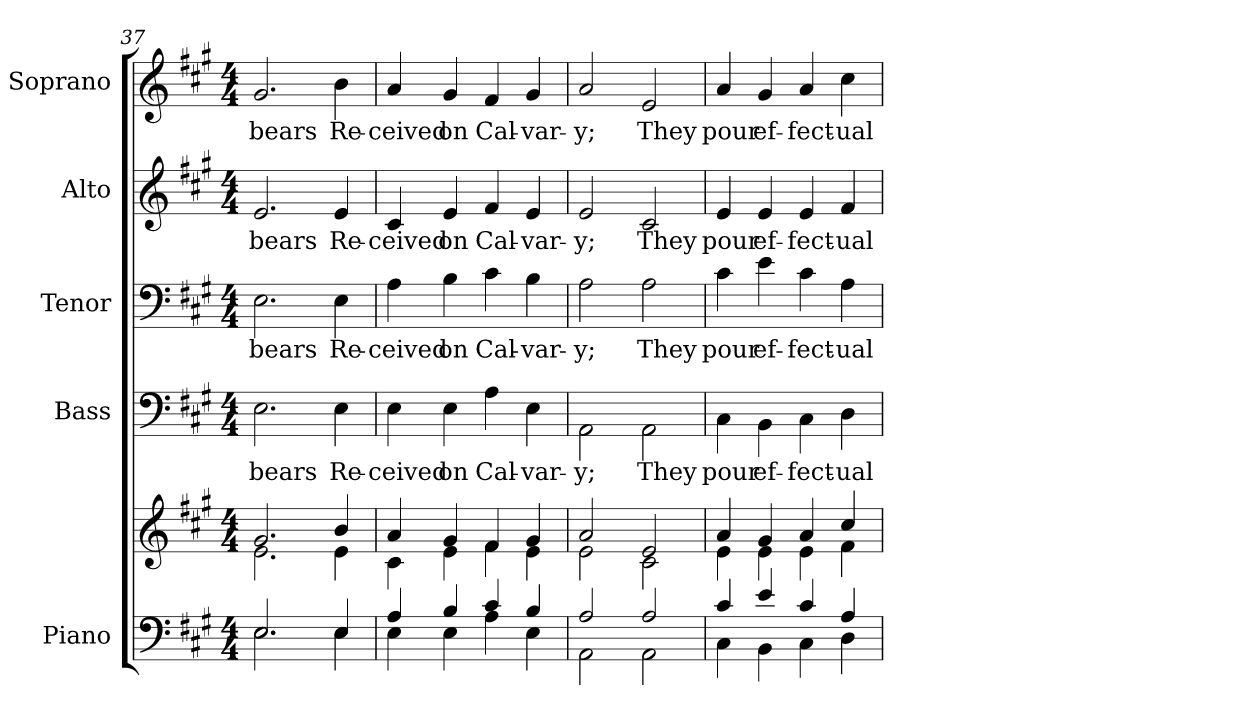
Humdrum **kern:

**kern	**kern	**kern	**text	**kern	**text	**kern	**text	**kern	**text
*part5	*part5	*part4	*part4	*part3	*part3	*part2	*part2	*part1	*part1
*staff6	*staff5	*staff4	*staff4	*staff3	*staff3	*staff2	*staff2	*staff1	*staff1
*I"Piano	*	*I"Bass	*	*I"Tenor	*	*I"Alto	*	*I"Soprano	*
*I'Pno.	*	*I'B.	*	*I'T.	*	*I'A.	*	*I'S.	*
!!LO:PB:g=z
*clefF4	*clefG2	*clefF4	*	*clefF4	*	*clefG2	*	*clefG2	*
*k[f#c#g#]	*k[f#c#g#]	*k[f#c#g#]	*	*k[f#c#g#]	*	*k[f#c#g#]	*	*k[f#c#g#]	*
*A:	*A:	*A:	*	*A:	*	*A:	*	*A:	*
*M4/4	*M4/4	*M4/4	*	*M4/4	*	*M4/4	*	*M4/4	*
=37	=37	=37	=37	=37	=37	=37	=37	=37	=37
*^	*^	*	*	*	*	*	*	*	*
!	!	!	!	!	!LO:LY:b:color=#000000	!	!	!	!	!	!
!	!	!	!	!	!	!	!LO:LY:b:color=#000000	!	!	!	!
!	!	!	!	!	!	!	!	!	!LO:LY:b:color=#000000	!	!
!	!	!	!	!	!	!	!	!	!	!	!LO:LY:b:color=#000000
2.Ei/	2.Ei\	2.g#i/	2.ei\	2.Ei\	bears	2.Ei\	bears	2.ei/	bears	2.g#i/	bears
!	!	!	!	!	!LO:LY:b:color=#000000	!	!	!	!	!	!
!	!	!	!	!	!	!	!LO:LY:b:color=#000000	!	!	!	!
!	!	!	!	!	!	!	!	!	!LO:LY:b:color=#000000	!	!
!	!	!	!	!	!	!	!	!	!	!	!LO:LY:b:color=#000000
4Ei/	4Ei\	4bi/	4ei\	4Ei\	Re-	4Ei\	Re-	4ei/	Re-	4bi\	Re-
=38	=38	=38	=38	=38	=38	=38	=38	=38	=38	=38	=38
!	!	!	!	!	!LO:LY:b:color=#000000	!	!	!	!	!	!
!	!	!	!	!	!	!	!LO:LY:b:color=#000000	!	!	!	!
!	!	!	!	!	!	!	!	!	!LO:LY:b:color=#000000	!	!
!	!	!	!	!	!	!	!	!	!	!	!LO:LY:b:color=#000000
4Ai/	4Ei\	4ai/	4c#i\	4Ei\	-ceived	4Ai\	-ceived	4c#i/	-ceived	4ai/	-ceived
!	!	!	!	!	!LO:LY:b:color=#000000	!	!	!	!	!	!
!	!	!	!	!	!	!	!LO:LY:b:color=#000000	!	!	!	!
!	!	!	!	!	!	!	!	!	!LO:LY:b:color=#000000	!	!
!	!	!	!	!	!	!	!	!	!	!	!LO:LY:b:color=#000000
4Bi/	4Ei\	4g#i/	4ei\	4Ei\	on	4Bi\	on	4ei/	on	4g#i/	on
!	!	!	!	!	!LO:LY:b:color=#000000	!	!	!	!	!	!
!	!	!	!	!	!	!	!LO:LY:b:color=#000000	!	!	!	!
!	!	!	!	!	!	!	!	!	!LO:LY:b:color=#000000	!	!
!	!	!	!	!	!	!	!	!	!	!	!LO:LY:b:color=#000000
4c#i/	4Ai\	4f#i/	4f#i\	4Ai\	Cal-	4c#i\	Cal-	4f#i/	Cal-	4f#i/	Cal-
!	!	!	!	!	!LO:LY:b:color=#000000	!	!	!	!	!	!
!	!	!	!	!	!	!	!LO:LY:b:color=#000000	!	!	!	!
!	!	!	!	!	!	!	!	!	!LO:LY:b:color=#000000	!	!
!	!	!	!	!	!	!	!	!	!	!	!LO:LY:b:color=#000000
4Bi/	4Ei\	4g#i/	4ei\	4Ei\	-var-	4Bi\	-var-	4ei/	-var-	4g#i/	-var-
=39	=39	=39	=39	=39	=39	=39	=39	=39	=39	=39	=39
!	!	!	!	!	!LO:LY:b:color=#000000	!	!	!	!	!	!
!	!	!	!	!	!	!	!LO:LY:b:color=#000000	!	!	!	!
!	!	!	!	!	!	!	!	!	!LO:LY:b:color=#000000	!	!
!	!	!	!	!	!	!	!	!	!	!	!LO:LY:b:color=#000000
2Ai/	2AAi\	2ai/	2ei\	2AAi\	-y;	2Ai\	-y;	2ei/	-y;	2ai/	-y;
!	!	!	!	!	!LO:LY:b:color=#000000	!	!	!	!	!	!
!	!	!	!	!	!	!	!LO:LY:b:color=#000000	!	!	!	!
!	!	!	!	!	!	!	!	!	!LO:LY:b:color=#000000	!	!
!	!	!	!	!	!	!	!	!	!	!	!LO:LY:b:color=#000000
2Ai/	2AAi\	2ei/	2c#i\	2AAi\	They	2Ai\	They	2c#i/	They	2ei/	They
=40	=40	=40	=40	=40	=40	=40	=40	=40	=40	=40	=40
!	!	!	!	!	!LO:LY:b:color=#000000	!	!	!	!	!	!
!	!	!	!	!	!	!	!LO:LY:b:color=#000000	!	!	!	!
!	!	!	!	!	!	!	!	!	!LO:LY:b:color=#000000	!	!
!	!	!	!	!	!	!	!	!	!	!	!LO:LY:b:color=#000000
4c#i/	4C#i\	4ai/	4ei\	4C#i\	pour	4c#i\	pour	4ei/	pour	4ai/	pour
!	!	!	!	!	!LO:LY:b:color=#000000	!	!	!	!	!	!
!	!	!	!	!	!	!	!LO:LY:b:color=#000000	!	!	!	!
!	!	!	!	!	!	!	!	!	!LO:LY:b:color=#000000	!	!
!	!	!	!	!	!	!	!	!	!	!	!LO:LY:b:color=#000000
4ei/	4BBi\	4g#i/	4ei\	4BBi\	ef-	4ei\	ef-	4ei/	ef-	4g#i/	ef-
!	!	!	!	!	!LO:LY:b:color=#000000	!	!	!	!	!	!
!	!	!	!	!	!	!	!LO:LY:b:color=#000000	!	!	!	!
!	!	!	!	!	!	!	!	!	!LO:LY:b:color=#000000	!	!
!	!	!	!	!	!	!	!	!	!	!	!LO:LY:b:color=#000000
4c#i/	4C#i\	4ai/	4ei\	4C#i\	-fect-	4c#i\	-fect-	4ei/	-fect-	4ai/	-fect-
!	!	!	!	!	!LO:LY:b:color=#000000	!	!	!	!	!	!
!	!	!	!	!	!	!	!LO:LY:b:color=#000000	!	!	!	!
!	!	!	!	!	!	!	!	!	!LO:LY:b:color=#000000	!	!
!	!	!	!	!	!	!	!	!	!	!	!LO:LY:b:color=#000000
4Ai/	4Di\	4cc#i/	4f#i\	4Di\	-ual	4Ai\	-ual	4f#i/	-ual	4cc#i\	-ual
*v	*v	*	*	*	*	*	*	*	*	*	*
*	*v	*v	*	*	*	*	*	*	*	*
=	=	=	=	=	=	=	=	=	=
*-	*-	*-	*-	*-	*-	*-	*-	*-	*-
